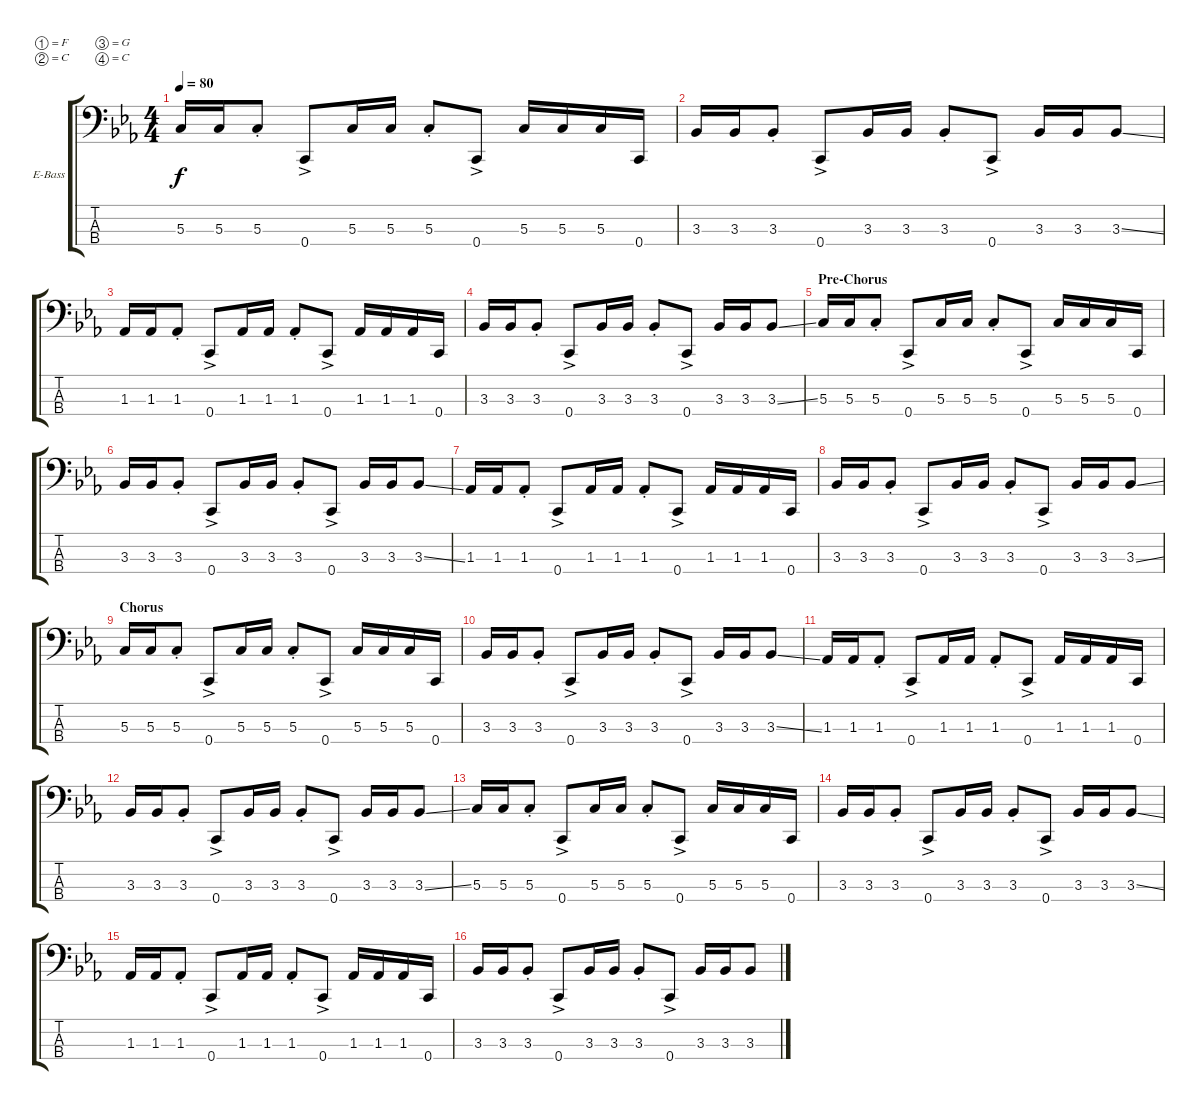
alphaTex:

\defaultSystemsLayout 4
\bracketExtendMode groupsimilarinstruments
\firstSystemTrackNameOrientation horizontal
\otherSystemsTrackNameOrientation horizontal
\track ("Paul Van Bruystegem" "E-Bass") {instrument electricbassfinger}
\staff {score tabs}
\tuning (F2 C2 G1 C1)
\ts (4 4)
\tempo 80
\clef f4
\ks cminor
5.3.16{dy f} 5.3.16 5.3{st}.8 0.4{ac}.8 5.3.16 5.3.16 5.3{st}.8 0.4{ac}.8 5.3.16 5.3.16 5.3.16 0.4.16 |
3.3.16 3.3.16 3.3{st}.8 0.4{ac}.8 3.3.16 3.3.16 3.3{st}.8 0.4{ac}.8 3.3.16 3.3.16 3.3{ss}.8 |
1.3.16 1.3.16 1.3{st}.8 0.4{ac}.8 1.3.16 1.3.16 1.3{st}.8 0.4{ac}.8 1.3.16 1.3.16 1.3.16 0.4.16 |
3.3.16 3.3.16 3.3{st}.8 0.4{ac}.8 3.3.16 3.3.16 3.3{st}.8 0.4{ac}.8 3.3.16 3.3.16 3.3{ss}.8 |
\section ("" "Pre-Chorus")
5.3.16 5.3.16 5.3{st}.8 0.4{ac}.8 5.3.16 5.3.16 5.3{st}.8 0.4{ac}.8 5.3.16 5.3.16 5.3.16 0.4.16 |
3.3.16 3.3.16 3.3{st}.8 0.4{ac}.8 3.3.16 3.3.16 3.3{st}.8 0.4{ac}.8 3.3.16 3.3.16 3.3{ss}.8 |
1.3.16 1.3.16 1.3{st}.8 0.4{ac}.8 1.3.16 1.3.16 1.3{st}.8 0.4{ac}.8 1.3.16 1.3.16 1.3.16 0.4.16 |
3.3.16 3.3.16 3.3{st}.8 0.4{ac}.8 3.3.16 3.3.16 3.3{st}.8 0.4{ac}.8 3.3.16 3.3.16 3.3{ss}.8 |
\section ("" "Chorus")
5.3.16 5.3.16 5.3{st}.8 0.4{ac}.8 5.3.16 5.3.16 5.3{st}.8 0.4{ac}.8 5.3.16 5.3.16 5.3.16 0.4.16 |
3.3.16 3.3.16 3.3{st}.8 0.4{ac}.8 3.3.16 3.3.16 3.3{st}.8 0.4{ac}.8 3.3.16 3.3.16 3.3{ss}.8 |
1.3.16 1.3.16 1.3{st}.8 0.4{ac}.8 1.3.16 1.3.16 1.3{st}.8 0.4{ac}.8 1.3.16 1.3.16 1.3.16 0.4.16 |
3.3.16 3.3.16 3.3{st}.8 0.4{ac}.8 3.3.16 3.3.16 3.3{st}.8 0.4{ac}.8 3.3.16 3.3.16 3.3{ss}.8 |
5.3.16 5.3.16 5.3{st}.8 0.4{ac}.8 5.3.16 5.3.16 5.3{st}.8 0.4{ac}.8 5.3.16 5.3.16 5.3.16 0.4.16 |
3.3.16 3.3.16 3.3{st}.8 0.4{ac}.8 3.3.16 3.3.16 3.3{st}.8 0.4{ac}.8 3.3.16 3.3.16 3.3{ss}.8 |
1.3.16 1.3.16 1.3{st}.8 0.4{ac}.8 1.3.16 1.3.16 1.3{st}.8 0.4{ac}.8 1.3.16 1.3.16 1.3.16 0.4.16 |
3.3.16 3.3.16 3.3{st}.8 0.4{ac}.8 3.3.16 3.3.16 3.3{st}.8 0.4{ac}.8 3.3.16 3.3.16 3.3{ss}.8
